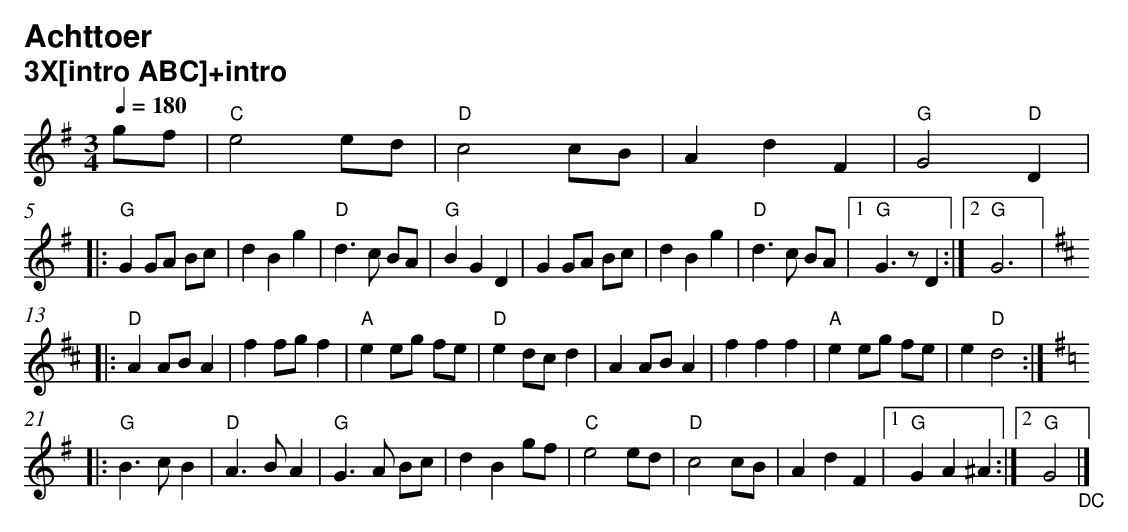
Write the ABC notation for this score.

X:1
T:Achttoer
T:3X[intro ABC]+intro
L:1/8
M:3/4
Q:1/4=180
K:Gmaj
gf |"C" e4 ed |"D" c4 cB | A2 d2 F2 |"G" G4 "D" D2 |$
|: "G" G2 GA Bc | d2 B2 g2 |"D" d3 c BA | "G" B2 G2 D2 | G2 GA Bc | d2 B2 g2 |"D" d3 c BA |1"G" G3 z D2 :|2"G"G6 |:$
[K:Dmaj] "D" A2 AB A2 | f2 fg f2 |"A" e2 eg fe |"D" e2 dc d2 | A2AB A2 | f2 f2 f2 | "A"e2 eg fe | e2"D"d4 ::$
[K:Gmaj] "G" B3 c B2 | "D" A3 B A2 |"G" G3 A Bc | d2 B2 gf | "C" e4ed |"D" c4cB | A2 d2 F2 |1 "G"G2 A2 ^A2 :|2"G" G4 "_DC" |]
